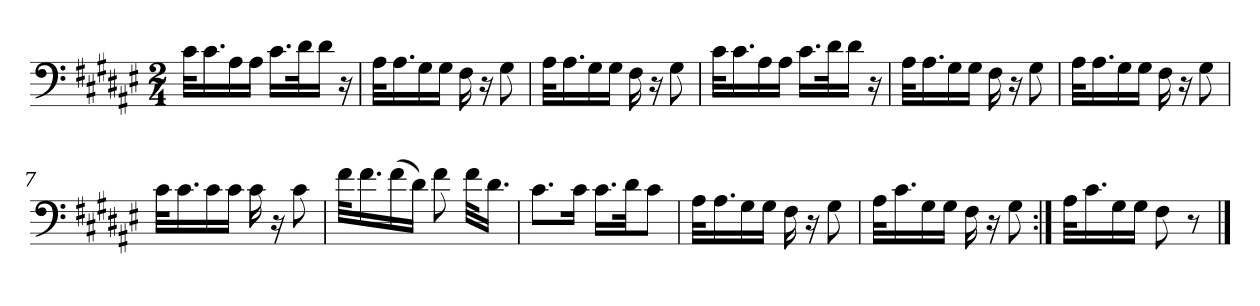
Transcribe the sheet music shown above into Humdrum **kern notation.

**kern
*part1
*staff1
*clefF4
*k[f#c#g#d#a#e#]
*M2/4
=1
32c#\KLL
16.c#\
16A#\
16A#\JJ
16.c#\LL
32d#\K
16d#\JJ
16r
=2
32A#\KLL
16.A#\
16G#\
16G#\JJ
16F#\
16r
8G#\
=3
32A#\KLL
16.A#\
16G#\
16G#\JJ
16F#\
16r
8G#\
=4
32c#\KLL
16.c#\
16A#\
16A#\JJ
16.c#\LL
32d#\K
16d#\JJ
16r
=5
32A#\KLL
16.A#\
16G#\
16G#\JJ
16F#\
16r
8G#\
=6
32A#\KLL
16.A#\
16G#\
16G#\JJ
16F#\
16r
8G#\
=7
32c#\KLL
16.c#\
16c#\
16c#\JJ
16c#\
16r
8c#\
=8
32f#\KLL
16.f#\
(16f#\
16d#\JJ)
8f#\
32f#\KLL
16.d#\JJ
=9
8.c#\L
16c#\Jk
16.c#\LL
32d#\JK
8c#\J
=10
32A#\KLL
16.A#\
16G#\
16G#\JJ
16F#\
16r
8G#\
=
32A#\KLL
16.c#\
16G#\
16G#\JJ
16F#\
16r
8G#\
=12:|!
32A#\KLL
16.c#\
16G#\
16G#\JJ
8F#\
8r
==
*-
